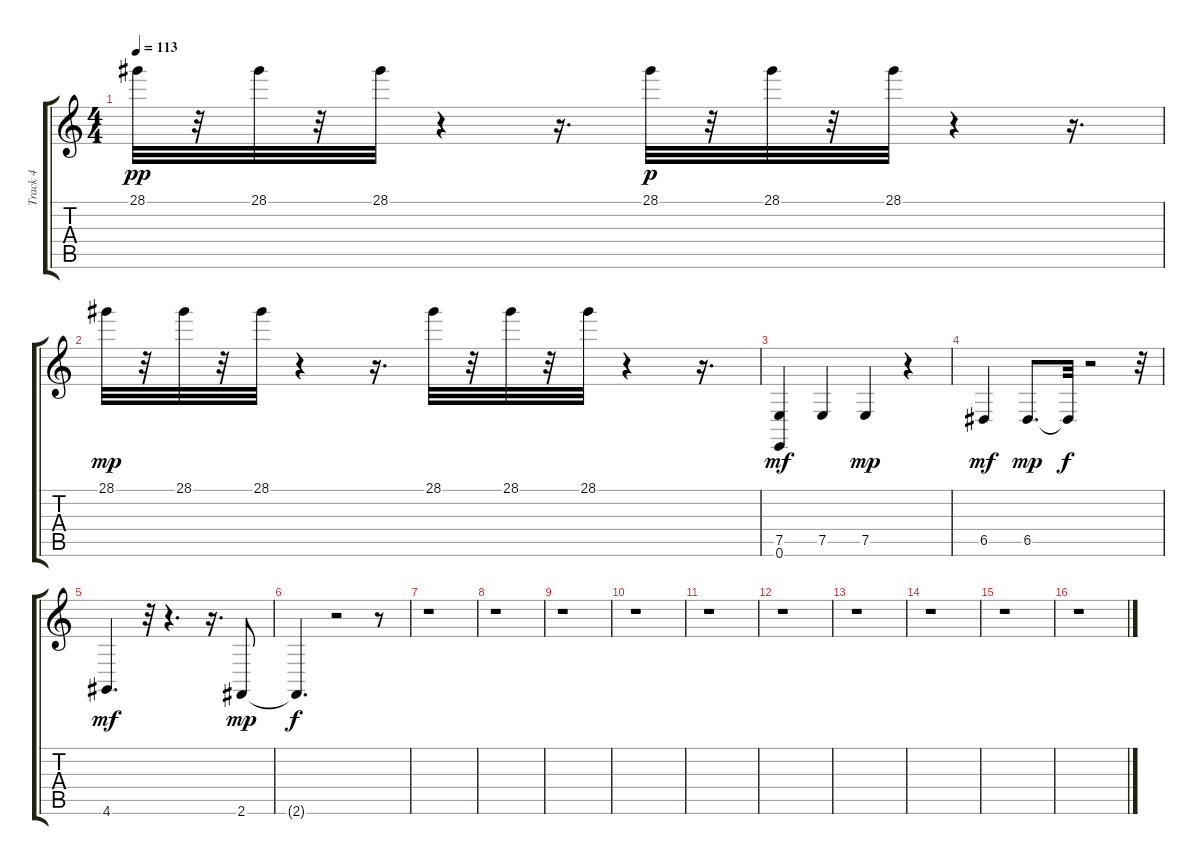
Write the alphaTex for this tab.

\track ("Track 4" "Track 4") {instrument honkytonkpiano}
\staff {score tabs}
\tuning (E4 B3 G3 D3 A2 E2) {hide}
\ts (4 4)
\tempo 113
\clef g2
\ks c
28.1.32{dy pp} r.32 28.1.32 r.32 28.1.32 r.4 r.16{d} 28.1.32{dy p} r.32 28.1.32 r.32 28.1.32 r.4 r.16{d} |
28.1.32{dy mp} r.32 28.1.32 r.32 28.1.32 r.4 r.16{d} 28.1.32 r.32 28.1.32 r.32 28.1.32 r.4 r.16{d} |
(7.5 0.6).4{dy mf} 7.5.4 7.5.4{dy mp} r.4 |
6.5.4{dy mf} 6.5.8{d dy mp} 6.5{t}.32{dy f} r.2 r.32 |
4.6.4{d dy mf} r.32 r.4{d} r.16{d} 2.6.8{dy mp} |
2.6{t}.4{d dy f} r.2 r.8 |
r.1 |
r.1 |
r.1 |
r.1 |
r.1 |
r.1 |
r.1 |
r.1 |
r.1 |
r.1
